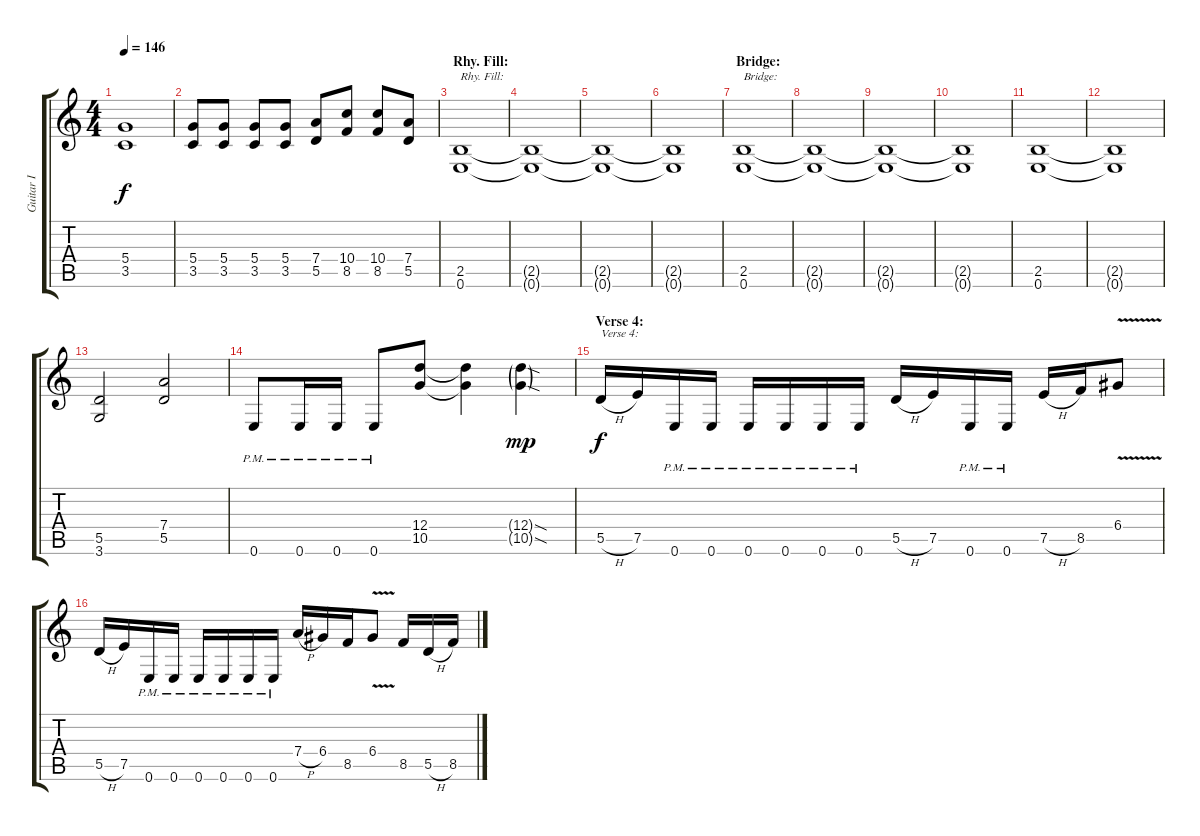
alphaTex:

\track ("Guitar I" "Guitar I") {instrument distortionguitar}
\staff {score tabs}
\tuning (E4 B3 G3 D3 A2 E2) {hide}
\ts (4 4)
\tempo 146
\clef g2
\ks c
(5.4 3.5).1{dy f} |
(5.4 3.5).8 (5.4 3.5).8 (5.4 3.5).8 (5.4 3.5).8 (7.4 5.5).8 (10.4 8.5).8 (10.4 8.5).8 (7.4 5.5).8 |
\section ("" "Rhy. Fill:")
(2.5 0.6).1{txt "Rhy. Fill:"} |
(2.5{t} 0.6{t}).1 |
(2.5{t} 0.6{t}).1 |
(2.5{t} 0.6{t}).1 |
\section ("" "Bridge:")
(2.5 0.6).1{txt "Bridge:"} |
(2.5{t} 0.6{t}).1 |
(2.5{t} 0.6{t}).1 |
(2.5{t} 0.6{t}).1 |
(2.5 0.6).1 |
(2.5{t} 0.6{t}).1 |
(5.5 3.6).2 (7.4 5.5).2 |
0.6{pm}.8 0.6{pm}.16 0.6{pm}.16 0.6{pm}.8 (12.4 10.5).8 (12.4{t} 10.5{t}).4 (12.4{sod g} 10.5{sod g}).4{dy mp} |
\section ("" "Verse 4:")
5.5{h}.16{txt "Verse 4:" dy f} 7.5.16 0.6{pm}.16 0.6{pm}.16 0.6{pm}.16 0.6{pm}.16 0.6{pm}.16 0.6{pm}.16 5.5{h}.16 7.5.16 0.6{pm}.16 0.6{pm}.16 7.5{h}.16 8.5.16 6.4{v}.8 |
5.5{h}.16 7.5.16 0.6{pm}.16 0.6{pm}.16 0.6{pm}.16 0.6{pm}.16 0.6{pm}.16 0.6{pm}.16 7.4{h}.16 6.4.16 8.5.16 6.4{v}.8 8.5.16 5.5{h}.16 8.5.16
